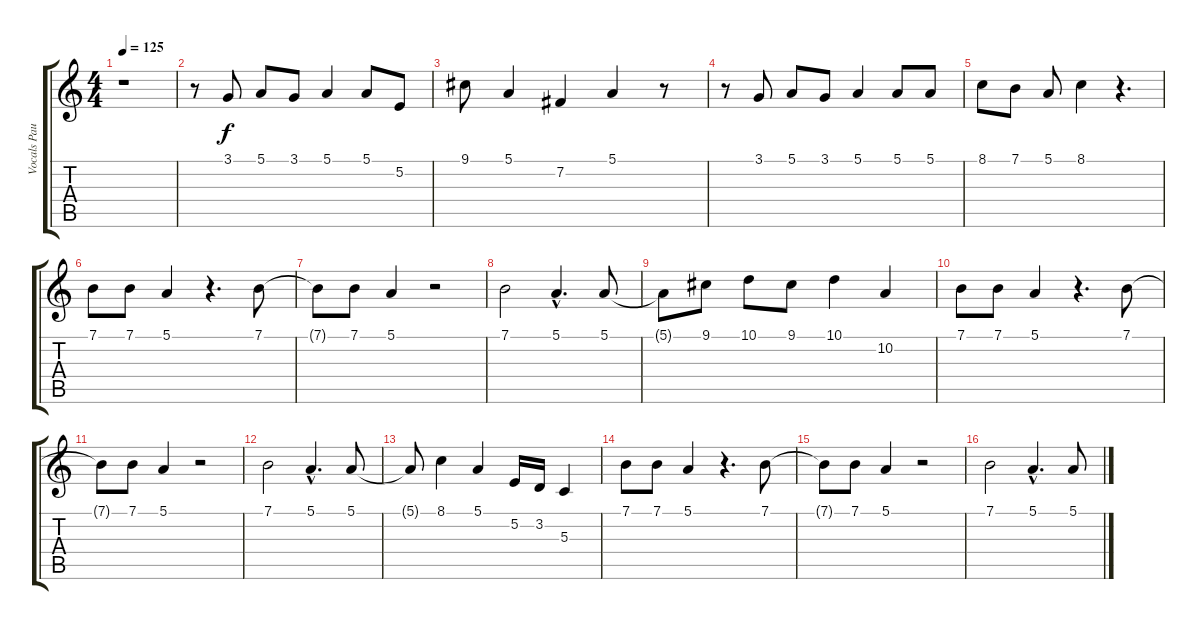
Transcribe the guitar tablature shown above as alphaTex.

\track ("Vocals Paul" "Vocals Pau") {instrument lead2sawtooth}
\staff {score tabs}
\tuning (E4 B3 G3 D3 A2 E2) {hide}
\ts (4 4)
\tempo 125
\clef g2
\ks c
r.1{dy f} |
r.8 3.1.8 5.1.8 3.1.8 5.1.4 5.1.8 5.2.8 |
9.1.8 5.1.4 7.2.4 5.1.4 r.8 |
r.8 3.1.8 5.1.8 3.1.8 5.1.4 5.1.8 5.1.8 |
8.1.8 7.1.8 5.1.8 8.1.4 r.4{d} |
7.1.8 7.1.8 5.1.4 r.4{d} 7.1.8 |
7.1{t}.8 7.1.8 5.1.4 r.2 |
7.1.2 5.1{hac}.4{d} 5.1.8 |
5.1{t}.8 9.1.8 10.1.8 9.1.8 10.1.4 10.2.4 |
7.1.8 7.1.8 5.1.4 r.4{d} 7.1.8 |
7.1{t}.8 7.1.8 5.1.4 r.2 |
7.1.2 5.1{hac}.4{d} 5.1.8 |
5.1{t}.8 8.1.4 5.1.4 5.2.16 3.2.16 5.3.4 |
7.1.8 7.1.8 5.1.4 r.4{d} 7.1.8 |
7.1{t}.8 7.1.8 5.1.4 r.2 |
7.1.2 5.1{hac}.4{d} 5.1.8
